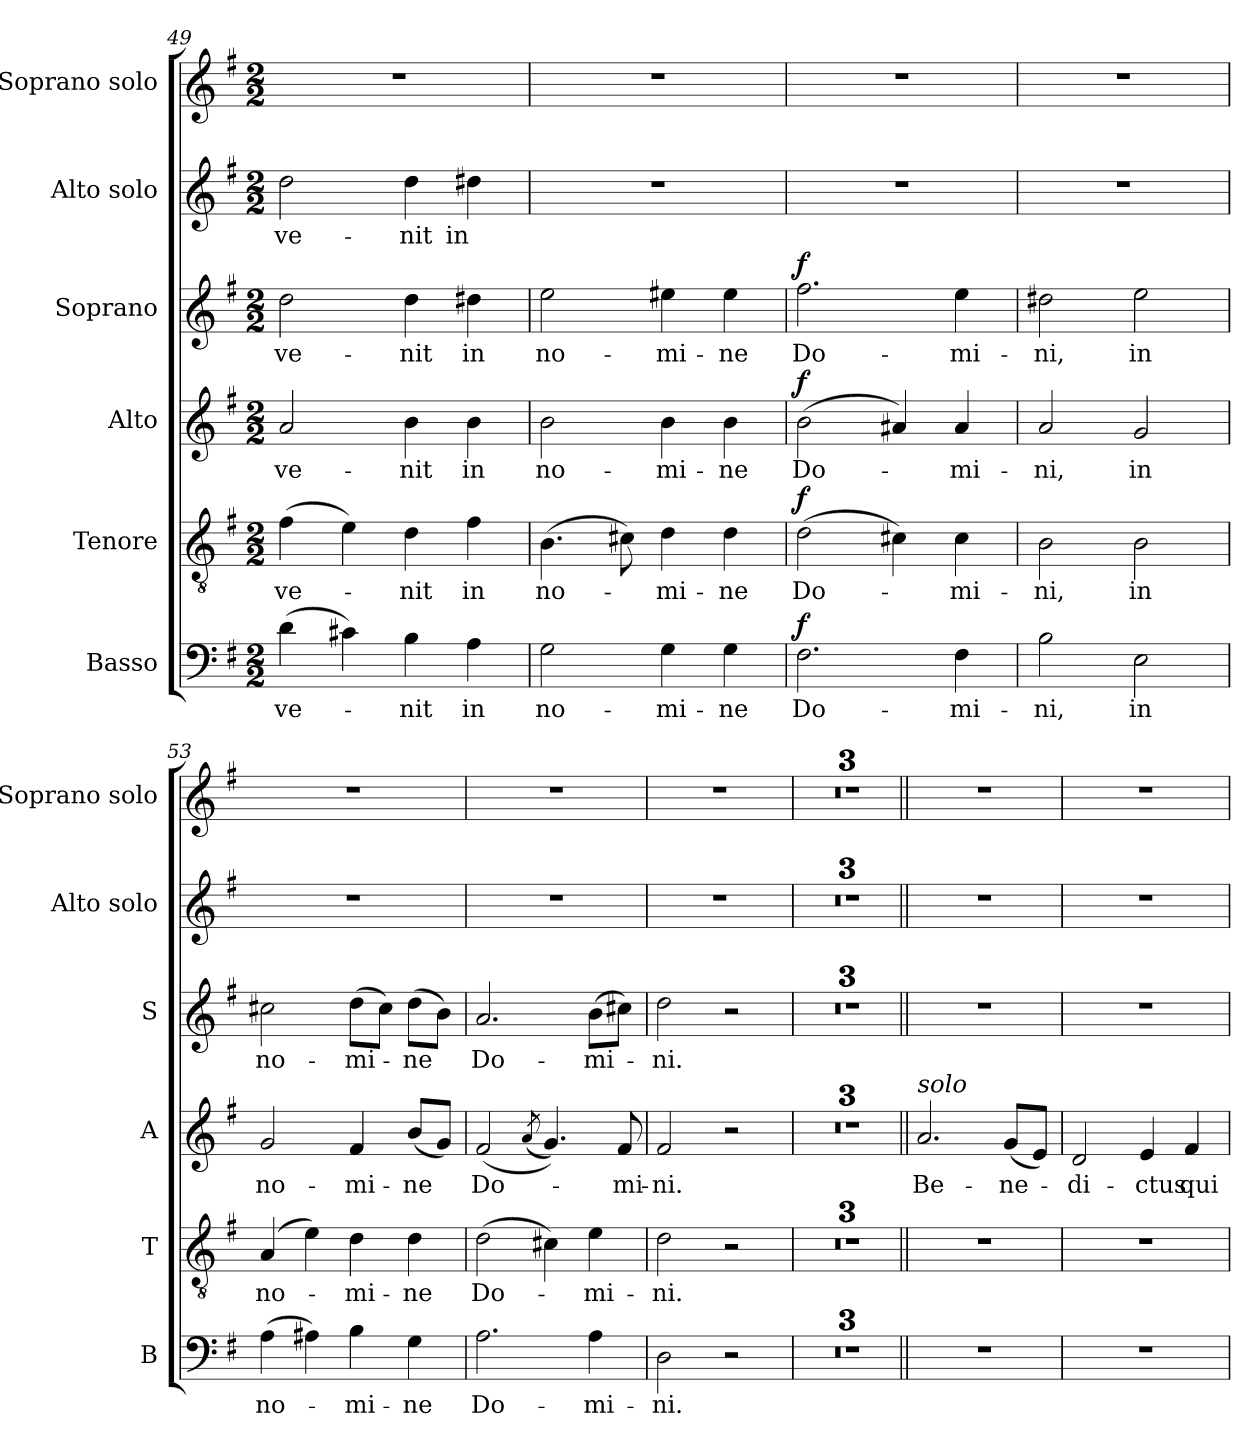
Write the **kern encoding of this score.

**kern	**text	**dynam	**kern	**text	**dynam	**kern	**text	**dynam	**kern	**text	**dynam	**kern	**text	**kern
*part6	*part6	*part6	*part5	*part5	*part5	*part4	*part4	*part4	*part3	*part3	*part3	*part2	*part2	*part1
*staff6	*staff6	*staff6	*staff5	*staff5	*staff5	*staff4	*staff4	*staff4	*staff3	*staff3	*staff3	*staff2	*staff2	*staff1
*I"Basso	*	*	*I"Tenore	*	*	*I"Alto	*	*	*I"Soprano	*	*	*I"Alto solo	*	*I"Soprano solo
*I'B	*	*	*I'T	*	*	*I'A	*	*	*I'S	*	*	*I'Alto solo	*	*I'Soprano solo
*clefF4	*	*	*clefGv2	*	*	*clefG2	*	*	*clefG2	*	*	*clefG2	*	*clefG2
*k[f#]	*	*	*k[f#]	*	*	*k[f#]	*	*	*k[f#]	*	*	*k[f#]	*	*k[f#]
*G:	*	*	*G:	*	*	*G:	*	*	*G:	*	*	*G:	*	*G:
*M2/2	*	*	*M2/2	*	*	*M2/2	*	*	*M2/2	*	*	*M2/2	*	*M2/2
=49	=49	=49	=49	=49	=49	=49	=49	=49	=49	=49	=49	=49	=49	=49
(>4d\	ve-	.	(>4f#\	ve-	.	2a/	ve-	.	2dd\	ve-	.	2dd\	ve-	1r
4c#X\)	.	.	4e\)	.	.	.	.	.	.	.	.	.	.	.
4B\	-nit	.	4d\	-nit	.	4b\	-nit	.	4dd\	-nit	.	4dd\	-nit	.
4A\	in	.	4f#\	in	.	4b\	in	.	4dd#X\	in	.	4dd#X\	in	.
!!LO:LB:g=z
=50	=50	=50	=50	=50	=50	=50	=50	=50	=50	=50	=50	=50	=50	=50
2G\	no-	.	(>4.B\	no-	.	2b\	no-	.	2ee\	no-	.	1r	.	1r
.	.	.	8c#X\)	.	.	.	.	.	.	.	.	.	.	.
4G\	-mi-	.	4d\	-mi-	.	4b\	-mi-	.	4ee#X\	-mi-	.	.	.	.
4G\	-ne	.	4d\	-ne	.	4b\	-ne	.	4ee#\	-ne	.	.	.	.
=51	=51	=51	=51	=51	=51	=51	=51	=51	=51	=51	=51	=51	=51	=51
!	!	!LO:DY:a	!	!	!LO:DY:a	!	!	!LO:DY:a	!	!	!LO:DY:a	!	!	!
2.F#\	Do-	f	(>2d\	Do-	f	(>2b\	Do-	f	2.ff#\	Do-	f	1r	.	1r
.	.	.	4c#X\)	.	.	4a#X/)	.	.	.	.	.	.	.	.
4F#\	-mi-	.	4c#\	-mi-	.	4a#/	-mi-	.	4ee\	-mi-	.	.	.	.
=52	=52	=52	=52	=52	=52	=52	=52	=52	=52	=52	=52	=52	=52	=52
2B\	-ni,	.	2B\	-ni,	.	2a/	-ni,	.	2dd#X\	-ni,	.	1r	.	1r
2E\	in	.	2B\	in	.	2g/	in	.	2ee\	in	.	.	.	.
=53	=53	=53	=53	=53	=53	=53	=53	=53	=53	=53	=53	=53	=53	=53
(>4A\	no-	.	(>4A/	no-	.	2g/	no-	.	2cc#X\	no-	.	1r	.	1r
4A#X\)	.	.	4e\)	.	.	.	.	.	.	.	.	.	.	.
4B\	-mi-	.	4d\	-mi-	.	4f#/	-mi-	.	(>8dd\L	-mi-	.	.	.	.
.	.	.	.	.	.	.	.	.	8cc#\J)	.	.	.	.	.
4G\	-ne	.	4d\	-ne	.	(<8b/L	-ne	.	(>8dd\L	-ne	.	.	.	.
.	.	.	.	.	.	8g/J)	.	.	8b\J)	.	.	.	.	.
=54	=54	=54	=54	=54	=54	=54	=54	=54	=54	=54	=54	=54	=54	=54
2.A\	Do-	.	(>2d\	Do-	.	(<2f#/	Do-	.	2.a/	Do-	.	1r	.	1r
.	.	.	.	.	.	(<8qa/	.	.	.	.	.	.	.	.
.	.	.	4c#X\)	.	.	4.g/))	.	.	.	.	.	.	.	.
4A\	-mi-	.	4e\	-mi-	.	.	.	.	(>8b\L	-mi-	.	.	.	.
.	.	.	.	.	.	8f#/	-mi-	.	8cc#X\J)	.	.	.	.	.
=55	=55	=55	=55	=55	=55	=55	=55	=55	=55	=55	=55	=55	=55	=55
2D\	-ni.	.	2d\	-ni.	.	2f#/	-ni.	.	2dd\	-ni.	.	1r	.	1r
2r	.	.	2r	.	.	2r	.	.	2r	.	.	.	.	.
!!LO:PB:g=z
=56	=56	=56	=56	=56	=56	=56	=56	=56	=56	=56	=56	=56	=56	=56
1r	.	.	1r	.	.	1r	.	.	1r	.	.	1r	.	1r
=57	=57	=57	=57	=57	=57	=57	=57	=57	=57	=57	=57	=57	=57	=57
1r	.	.	1r	.	.	1r	.	.	1r	.	.	1r	.	1r
=58	=58	=58	=58	=58	=58	=58	=58	=58	=58	=58	=58	=58	=58	=58
1r	.	.	1r	.	.	1r	.	.	1r	.	.	1r	.	1r
=59||	=59||	=59||	=59||	=59||	=59||	=59||	=59||	=59||	=59||	=59||	=59||	=59||	=59||	=59||
!	!	!	!	!	!	!LO:TX:a:i:t=solo	!	!	!	!	!	!	!	!
1r	.	.	1r	.	.	2.a/	Be-	.	1r	.	.	1r	.	1r
.	.	.	.	.	.	(<8g/L	-ne-	.	.	.	.	.	.	.
.	.	.	.	.	.	8e/J)	.	.	.	.	.	.	.	.
=60	=60	=60	=60	=60	=60	=60	=60	=60	=60	=60	=60	=60	=60	=60
1r	.	.	1r	.	.	2d/	-di-	.	1r	.	.	1r	.	1r
.	.	.	.	.	.	4e/	-ctus	.	.	.	.	.	.	.
.	.	.	.	.	.	4f#/	qui	.	.	.	.	.	.	.
=	=	=	=	=	=	=	=	=	=	=	=	=	=	=
*-	*-	*-	*-	*-	*-	*-	*-	*-	*-	*-	*-	*-	*-	*-
